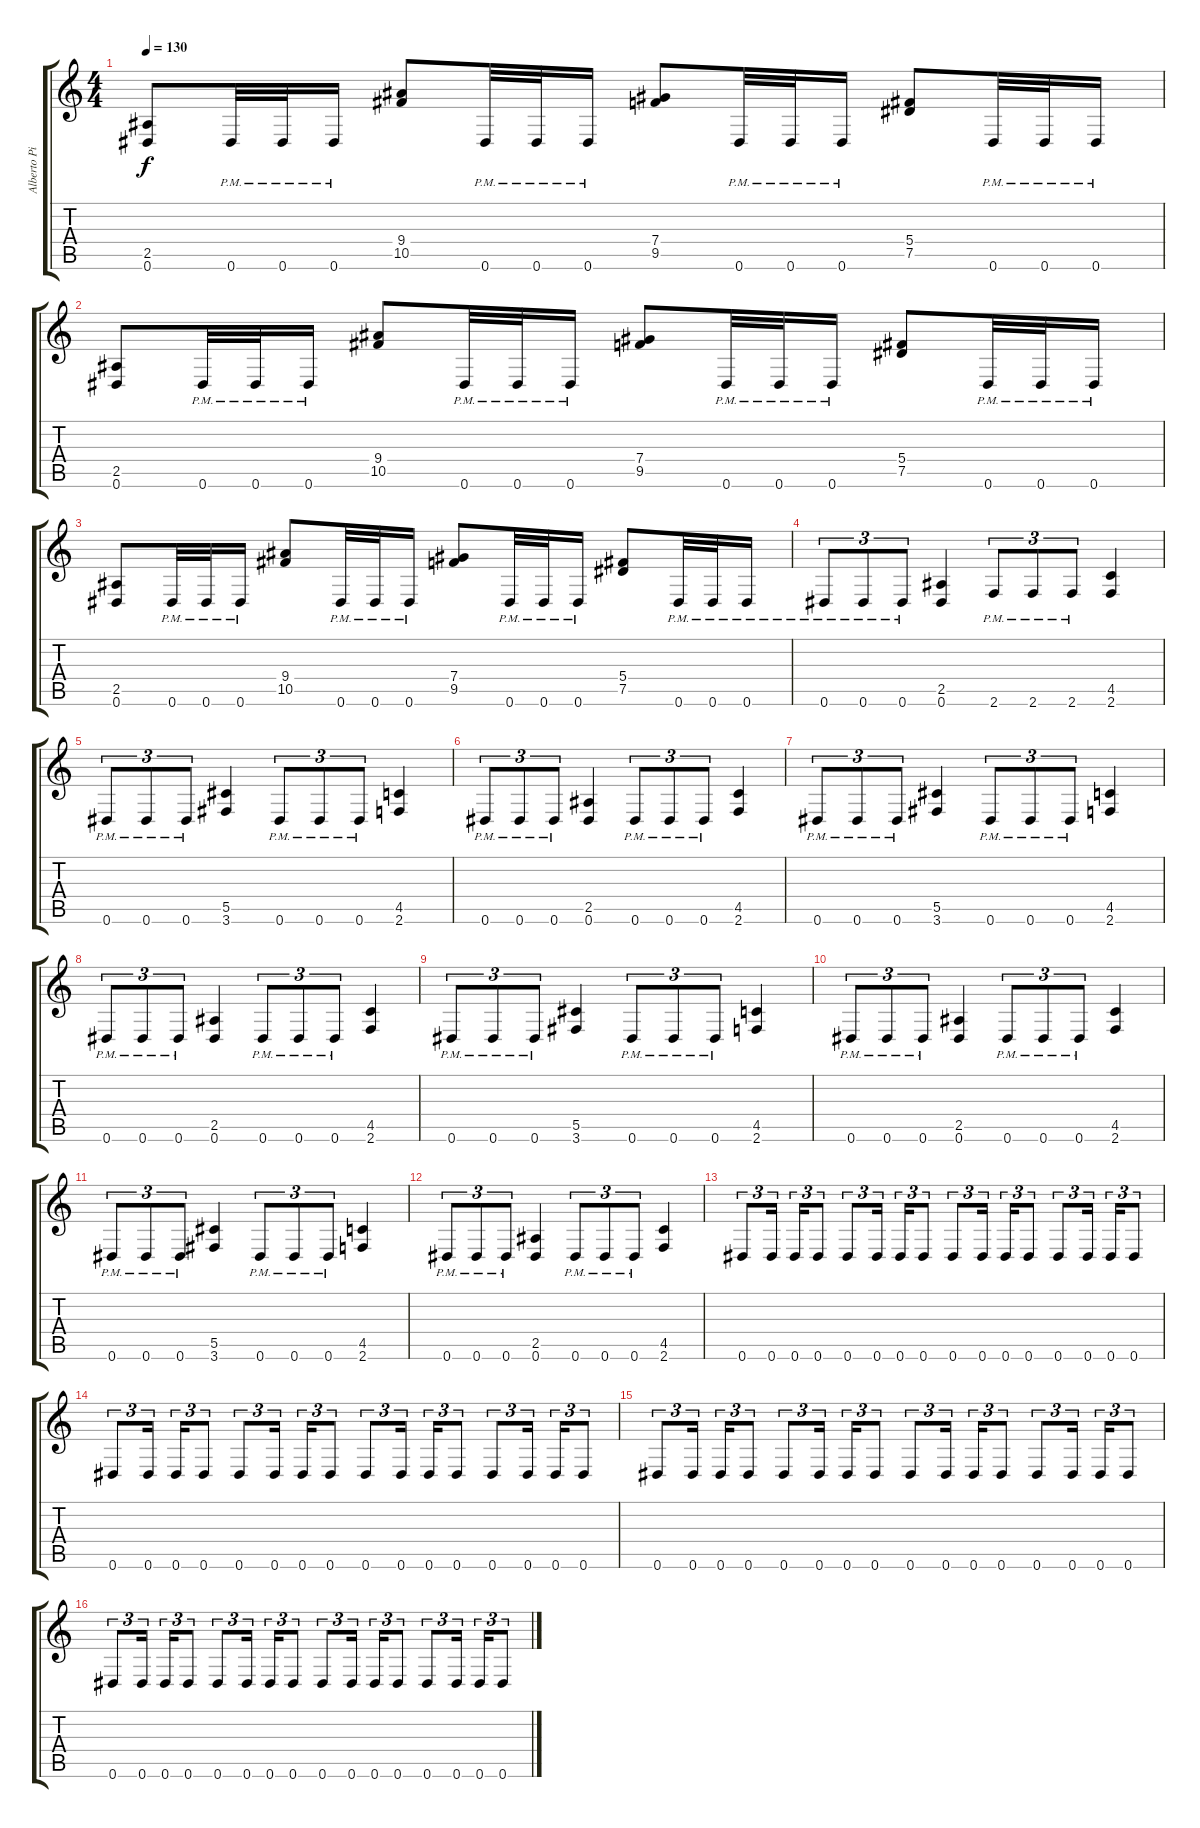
\track ("Alberto Pimentel" "Alberto Pi") {instrument distortionguitar}
\staff {score tabs}
\tuning (Eb4 Bb3 Gb3 Db3 Ab2 Eb2) {hide}
\ts (4 4)
\tempo 130
\clef g2
\ks c
(2.5 0.6).8{dy f} 0.6{pm}.32 0.6{pm}.32 0.6{pm}.16 (9.4 10.5).8 0.6{pm}.32 0.6{pm}.32 0.6{pm}.16 (7.4 9.5).8 0.6{pm}.32 0.6{pm}.32 0.6{pm}.16 (5.4 7.5).8 0.6{pm}.32 0.6{pm}.32 0.6{pm}.16 |
(2.5 0.6).8 0.6{pm}.32 0.6{pm}.32 0.6{pm}.16 (9.4 10.5).8 0.6{pm}.32 0.6{pm}.32 0.6{pm}.16 (7.4 9.5).8 0.6{pm}.32 0.6{pm}.32 0.6{pm}.16 (5.4 7.5).8 0.6{pm}.32 0.6{pm}.32 0.6{pm}.16 |
(2.5 0.6).8 0.6{pm}.32 0.6{pm}.32 0.6{pm}.16 (9.4 10.5).8 0.6{pm}.32 0.6{pm}.32 0.6{pm}.16 (7.4 9.5).8 0.6{pm}.32 0.6{pm}.32 0.6{pm}.16 (5.4 7.5).8 0.6{pm}.32 0.6{pm}.32 0.6{pm}.16 |
0.6{pm}.8{tu (3 2)} 0.6{pm}.8{tu (3 2)} 0.6{pm}.8{tu (3 2)} (2.5 0.6).4 2.6{pm}.8{tu (3 2)} 2.6{pm}.8{tu (3 2)} 2.6{pm}.8{tu (3 2)} (4.5 2.6).4 |
0.6{pm}.8{tu (3 2)} 0.6{pm}.8{tu (3 2)} 0.6{pm}.8{tu (3 2)} (5.5 3.6).4 0.6{pm}.8{tu (3 2)} 0.6{pm}.8{tu (3 2)} 0.6{pm}.8{tu (3 2)} (4.5 2.6).4 |
0.6{pm}.8{tu (3 2)} 0.6{pm}.8{tu (3 2)} 0.6{pm}.8{tu (3 2)} (2.5 0.6).4 0.6{pm}.8{tu (3 2)} 0.6{pm}.8{tu (3 2)} 0.6{pm}.8{tu (3 2)} (4.5 2.6).4 |
0.6{pm}.8{tu (3 2)} 0.6{pm}.8{tu (3 2)} 0.6{pm}.8{tu (3 2)} (5.5 3.6).4 0.6{pm}.8{tu (3 2)} 0.6{pm}.8{tu (3 2)} 0.6{pm}.8{tu (3 2)} (4.5 2.6).4 |
0.6{pm}.8{tu (3 2)} 0.6{pm}.8{tu (3 2)} 0.6{pm}.8{tu (3 2)} (2.5 0.6).4 0.6{pm}.8{tu (3 2)} 0.6{pm}.8{tu (3 2)} 0.6{pm}.8{tu (3 2)} (4.5 2.6).4 |
0.6{pm}.8{tu (3 2)} 0.6{pm}.8{tu (3 2)} 0.6{pm}.8{tu (3 2)} (5.5 3.6).4 0.6{pm}.8{tu (3 2)} 0.6{pm}.8{tu (3 2)} 0.6{pm}.8{tu (3 2)} (4.5 2.6).4 |
0.6{pm}.8{tu (3 2)} 0.6{pm}.8{tu (3 2)} 0.6{pm}.8{tu (3 2)} (2.5 0.6).4 0.6{pm}.8{tu (3 2)} 0.6{pm}.8{tu (3 2)} 0.6{pm}.8{tu (3 2)} (4.5 2.6).4 |
0.6{pm}.8{tu (3 2)} 0.6{pm}.8{tu (3 2)} 0.6{pm}.8{tu (3 2)} (5.5 3.6).4 0.6{pm}.8{tu (3 2)} 0.6{pm}.8{tu (3 2)} 0.6{pm}.8{tu (3 2)} (4.5 2.6).4 |
0.6{pm}.8{tu (3 2)} 0.6{pm}.8{tu (3 2)} 0.6{pm}.8{tu (3 2)} (2.5 0.6).4 0.6{pm}.8{tu (3 2)} 0.6{pm}.8{tu (3 2)} 0.6{pm}.8{tu (3 2)} (4.5 2.6).4 |
0.6.8{tu (3 2)} 0.6.16{tu (3 2)} 0.6.16{tu (3 2)} 0.6.8{tu (3 2)} 0.6.8{tu (3 2)} 0.6.16{tu (3 2)} 0.6.16{tu (3 2)} 0.6.8{tu (3 2)} 0.6.8{tu (3 2)} 0.6.16{tu (3 2)} 0.6.16{tu (3 2)} 0.6.8{tu (3 2)} 0.6.8{tu (3 2)} 0.6.16{tu (3 2)} 0.6.16{tu (3 2)} 0.6.8{tu (3 2)} |
0.6.8{tu (3 2)} 0.6.16{tu (3 2)} 0.6.16{tu (3 2)} 0.6.8{tu (3 2)} 0.6.8{tu (3 2)} 0.6.16{tu (3 2)} 0.6.16{tu (3 2)} 0.6.8{tu (3 2)} 0.6.8{tu (3 2)} 0.6.16{tu (3 2)} 0.6.16{tu (3 2)} 0.6.8{tu (3 2)} 0.6.8{tu (3 2)} 0.6.16{tu (3 2)} 0.6.16{tu (3 2)} 0.6.8{tu (3 2)} |
0.6.8{tu (3 2)} 0.6.16{tu (3 2)} 0.6.16{tu (3 2)} 0.6.8{tu (3 2)} 0.6.8{tu (3 2)} 0.6.16{tu (3 2)} 0.6.16{tu (3 2)} 0.6.8{tu (3 2)} 0.6.8{tu (3 2)} 0.6.16{tu (3 2)} 0.6.16{tu (3 2)} 0.6.8{tu (3 2)} 0.6.8{tu (3 2)} 0.6.16{tu (3 2)} 0.6.16{tu (3 2)} 0.6.8{tu (3 2)} |
0.6.8{tu (3 2)} 0.6.16{tu (3 2)} 0.6.16{tu (3 2)} 0.6.8{tu (3 2)} 0.6.8{tu (3 2)} 0.6.16{tu (3 2)} 0.6.16{tu (3 2)} 0.6.8{tu (3 2)} 0.6.8{tu (3 2)} 0.6.16{tu (3 2)} 0.6.16{tu (3 2)} 0.6.8{tu (3 2)} 0.6.8{tu (3 2)} 0.6.16{tu (3 2)} 0.6.16{tu (3 2)} 0.6.8{tu (3 2)}
